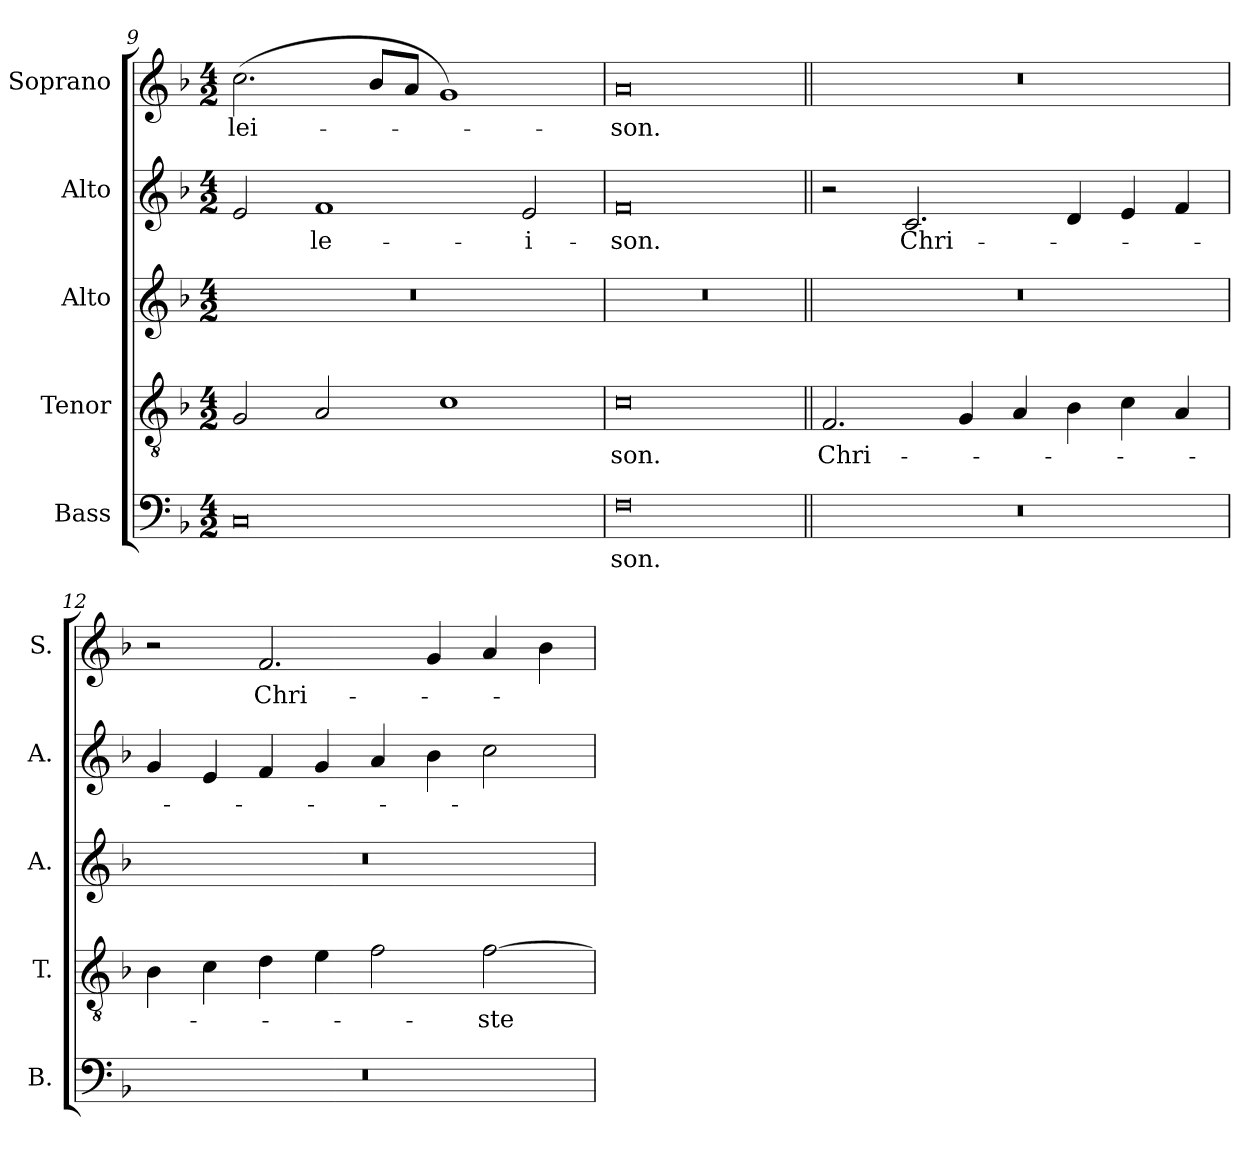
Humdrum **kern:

**kern	**text	**kern	**text	**kern	**kern	**text	**kern	**text
*part5	*part5	*part4	*part4	*part3	*part2	*part2	*part1	*part1
*staff5	*staff5	*staff4	*staff4	*staff3	*staff2	*staff2	*staff1	*staff1
*I"Bass	*	*I"Tenor	*	*I"Alto	*I"Alto	*	*I"Soprano	*
*I'B.	*	*I'T.	*	*I'A.	*I'A.	*	*I'S.	*
*clefF4	*	*clefGv2	*	*clefG2	*clefG2	*	*clefG2	*
*	*	*ITrd7c12	*	*	*	*	*	*
*k[b-]	*	*k[b-]	*	*k[b-]	*k[b-]	*	*k[b-]	*
*F:	*	*F:	*	*F:	*F:	*	*F:	*
*M4/2	*	*M4/2	*	*M4/2	*M4/2	*	*M4/2	*
=9	=9	=9	=9	=9	=9	=9	=9	=9
!	!	!	!	!LO:N:vis=1	!	!	!	!
!	!	!	!	!	!	!	!	!LO:LY:b:color=#000000
0Ci	.	2GGi/	.	0r	2ei/	.	(2.cci\	-lei-
!	!	!	!	!	!	!LO:LY:b:color=#000000	!	!
.	.	2AAi/	.	.	1fi	-le-	.	.
.	.	.	.	.	.	.	8b-i/L	.
.	.	.	.	.	.	.	8ai/J	.
.	.	1Ci	.	.	.	.	1gi)	.
!	!	!	!	!	!	!LO:LY:b:color=#000000	!	!
.	.	.	.	.	2ei/	-i-	.	.
=10	=10	=10	=10	=10	=10	=10	=10	=10
!	!LO:LY:b:color=#000000	!	!	!	!	!	!	!
!	!	!	!LO:LY:b:color=#000000	!LO:N:vis=1	!	!	!	!
!	!	!	!	!	!	!LO:LY:b:color=#000000	!	!
!	!	!	!	!	!	!	!	!LO:LY:b:color=#000000
0Fi	-son.	0Ci	-son.	0r	0fi	-son.	0ai	-son.
=11||	=11||	=11||	=11||	=11||	=11||	=11||	=11||	=11||
!LO:N:vis=1	!	!	!	!	!	!	!	!
!	!	!	!LO:LY:b:color=#000000	!LO:N:vis=1	!	!	!LO:N:vis=1	!
0r	.	2.FFi/	Chri-	0r	2r	.	0r	.
!	!	!	!	!	!	!LO:LY:b:color=#000000	!	!
.	.	.	.	.	2.ci/	Chri-	.	.
.	.	4GGi/	.	.	.	.	.	.
.	.	4AAi/	.	.	.	.	.	.
.	.	4BB-i\	.	.	4di/	.	.	.
.	.	4Ci\	.	.	4ei/	.	.	.
.	.	4AAi/	.	.	4fi/	.	.	.
=12	=12	=12	=12	=12	=12	=12	=12	=12
!LO:N:vis=1	!	!	!	!LO:N:vis=1	!	!	!	!
0r	.	4BB-i\	.	0r	4gi/	.	2r	.
.	.	4Ci\	.	.	4ei/	.	.	.
!	!	!	!	!	!	!	!	!LO:LY:b:color=#000000
.	.	4Di\	.	.	4fi/	.	2.fi/	Chri-
.	.	4Ei\	.	.	4gi/	.	.	.
.	.	2Fi\	.	.	4ai/	.	.	.
.	.	.	.	.	4b-i\	.	4gi/	.
!	!	!	!LO:LY:b:color=#000000	!	!	!	!	!
.	.	[2Fi\	-ste	.	2cci\	.	4ai/	.
.	.	.	.	.	.	.	4b-i\	.
=	=	=	=	=	=	=	=	=
*-	*-	*-	*-	*-	*-	*-	*-	*-
